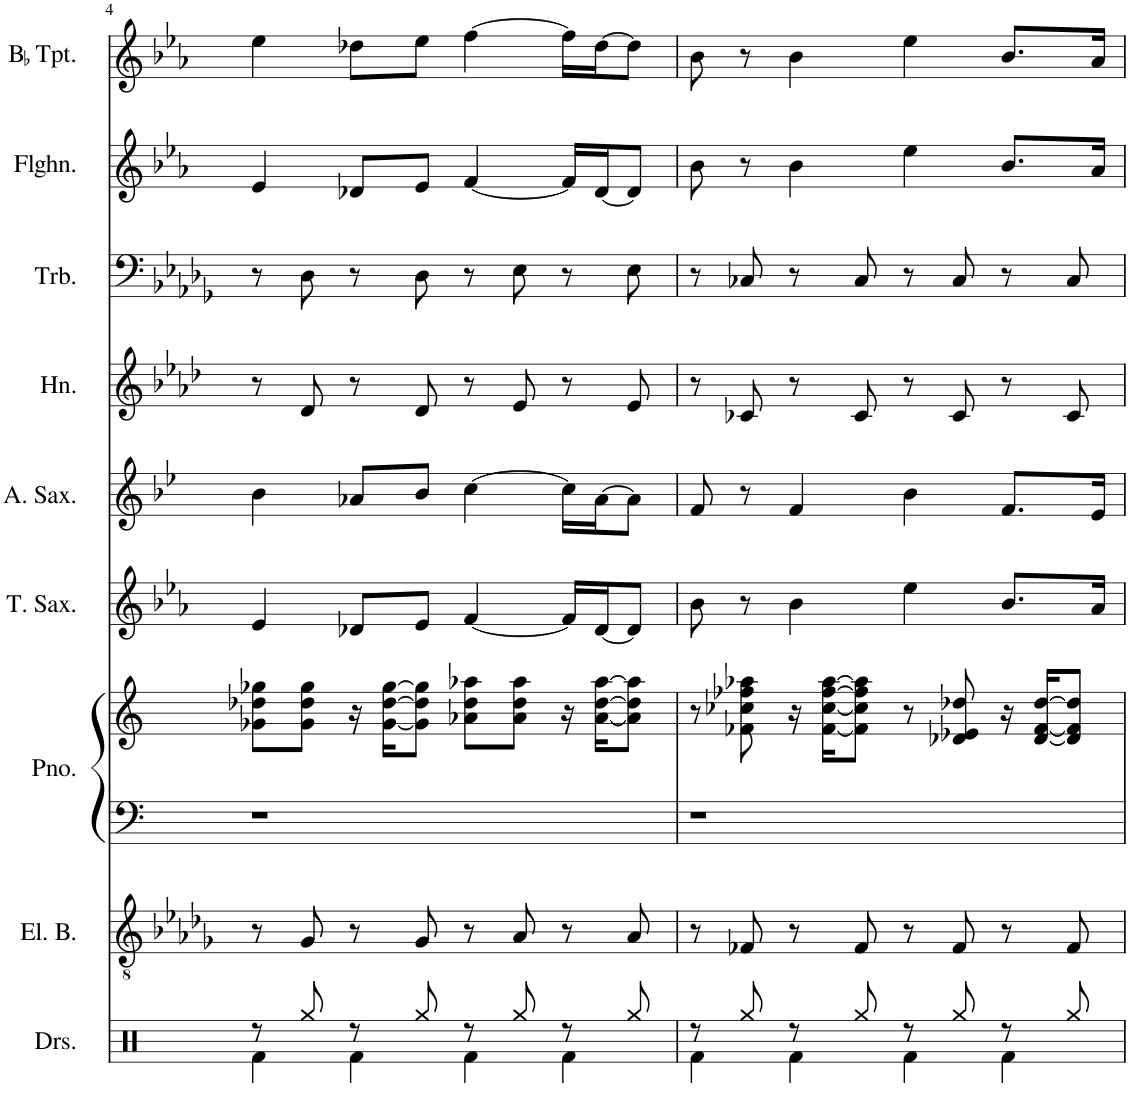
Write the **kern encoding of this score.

**kern	**kern	**kern	**kern	**kern	**kern	**kern	**kern	**kern	**kern
*part9	*part8	*part7	*part7	*part6	*part5	*part4	*part3	*part2	*part1
*staff10	*staff9	*staff8	*staff7	*staff6	*staff5	*staff4	*staff3	*staff2	*staff1
*I"Drumset	*I"Electric Bass	*I"Piano	*	*I"Tenor Saxophone	*I"Alto Saxophone	*I"Horn	*I"Trombone	*I"Flugelhorn	*I"BaccidentalFlat Trumpet
*I'Drs.	*I'El. B.	*I'Pno.	*	*I'T. Sax.	*I'A. Sax.	*I'Hn.	*I'Trb.	*I'Flghn.	*I'BaccidentalFlat Tpt.
!!LO:PB:g=z
*clefX	*clefGv2	*clefF4	*clefG2	*clefG2	*clefG2	*clefG2	*clefF4	*clefG2	*clefG2
*	*	*	*	*Trd8c14	*Trd5c9	*Trd4c7	*	*Trd1c2	*Trd1c2
*k[]	*k[b-e-a-d-g-]	*k[]	*k[]	*k[b-e-a-]	*k[b-e-]	*k[b-e-a-d-]	*k[b-e-a-d-g-]	*k[b-e-a-]	*k[b-e-a-]
=4	=4	=4	=4	=4	=4	=4	=4	=4	=4
*^	*	*	*	*	*	*	*	*	*
8r	4Rf\	8r	1r	8g-X\ 8dd-X\ 8gg-X\L	4e-/	4b-\	8r	8r	4e-/	4ee-\
8Rgg/	.	8G-/	.	8g-\ 8dd-\ 8gg-\J	.	.	8d-/	8D-\	.	.
8r	4Rf\	8r	.	16r	8d-X/L	8a-X/L	8r	8r	8d-X/L	8dd-X\L
.	.	.	.	[16g-\ [16dd-\ [16gg-\KL	.	.	.	.	.	.
8Rgg/	.	8G-/	.	8g-\] 8dd-\] 8gg-\]J	8e-/J	8b-/J	8d-/	8D-\	8e-/J	8ee-\J
8r	4Rf\	8r	.	8a-X\ 8dd-\ 8aa-X\L	[4f/	[4cc\	8r	8r	[4f/	[4ff\
8Rgg/	.	8A-/	.	8a-\ 8dd-\ 8aa-\J	.	.	8e-/	8E-\	.	.
8r	4Rf\	8r	.	16r	16f/LL]	16cc\LL]	8r	8r	16f/LL]	16ff\LL]
.	.	.	.	[16a-\ [16dd-\ [16aa-\KL	[16d-/J	[16a-\J	.	.	[16d-/J	[16dd-\J
8Rgg/	.	8A-/	.	8a-\] 8dd-\] 8aa-\]J	8d-/J]	8a-\J]	8e-/	8E-\	8d-/J]	8dd-\J]
=5	=5	=5	=5	=5	=5	=5	=5	=5	=5	=5
8r	4Rf\	8r	1r	8r	8b-\	8f/	8r	8r	8b-\	8b-\
8Rgg/	.	8F-X/	.	8f-X\ 8cc-X\ 8ff-X\ 8aa-X\	8r	8r	8c-X/	8C-X/	8r	8r
8r	4Rf\	8r	.	16r	4b-\	4f/	8r	8r	4b-\	4b-\
.	.	.	.	[16f-\ [16cc-\ [16ff-\ [16aa-\KL	.	.	.	.	.	.
8Rgg/	.	8F-/	.	8f-\] 8cc-\] 8ff-\] 8aa-\]J	.	.	8c-/	8C-/	.	.
8r	4Rf\	8r	.	8r	4ee-\	4b-\	8r	8r	4ee-\	4ee-\
8Rgg/	.	8F-/	.	8d-X/ 8e-X/ 8dd-X/	.	.	8c-/	8C-/	.	.
8r	4Rf\	8r	.	16r	8.b-/L	8.f/L	8r	8r	8.b-/L	8.b-/L
.	.	.	.	[16d-/ [16f-/ [16dd-/KL	.	.	.	.	.	.
8Rgg/	.	8F-/	.	8d-/] 8f-/] 8dd-/]J	.	.	8c-/	8C-/	.	.
.	.	.	.	.	16a-/Jk	16e-/Jk	.	.	16a-/Jk	16a-/Jk
*v	*v	*	*	*	*	*	*	*	*	*
=	=	=	=	=	=	=	=	=	=
*-	*-	*-	*-	*-	*-	*-	*-	*-	*-
